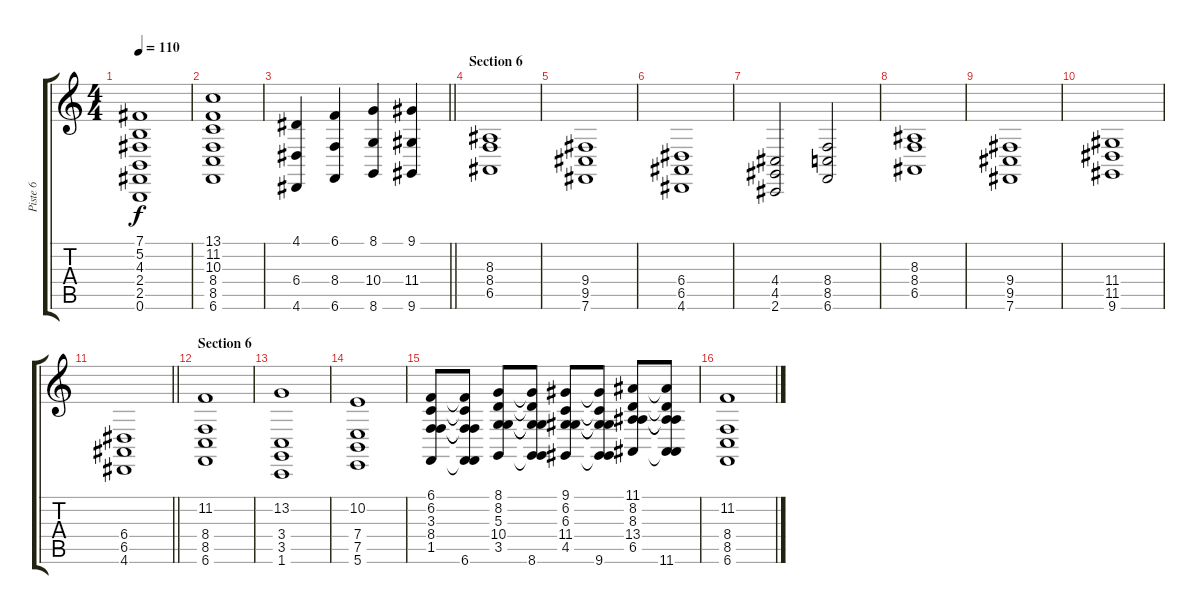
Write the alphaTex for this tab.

\track ("Piste 6" "Piste 6") {instrument stringensemble2}
\staff {score tabs}
\tuning (B3 Gb3 D3 A2 E2 B1) {hide}
\ts (4 4)
\tempo 110
\clef g2
\ks c
(7.1 5.2 4.3 2.4 2.5 0.6).1{dy f} |
(13.1 11.2 10.3 8.4 8.5 6.6).1 |
\barLineRight lightlight
(4.1 6.4 4.6).4 (6.1 8.4 6.6).4 (8.1 10.4 8.6).4 (9.1 11.4 9.6).4 |
\section ("" "Section 6")
(8.3 8.4 6.5).1 |
(9.4 9.5 7.6).1 |
(6.4 6.5 4.6).1 |
(4.4 4.5 2.6).2 (8.4 8.5 6.6).2 |
(8.3 8.4 6.5).1 |
(9.4 9.5 7.6).1 |
(11.4 11.5 9.6).1 |
\barLineRight lightlight
(6.4 6.5 4.6).1 |
\section ("" "Section 6")
(11.2 8.4 8.5 6.6).1 |
(13.2 3.4 3.5 1.6).1 |
(10.2 7.4 7.5 5.6).1 |
(6.1 6.2 3.3 8.4 1.5).8 (6.1{t} 6.2{t} 3.3{t} 8.4{t} 1.5{t} 6.6).8 (8.1 8.2 5.3 10.4 3.5).8 (8.1{t} 8.2{t} 5.3{t} 10.4{t} 3.5{t} 8.6).8 (9.1 6.2 6.3 11.4 4.5).8 (9.1{t} 6.2{t} 6.3{t} 11.4{t} 4.5{t} 9.6).8 (11.1 8.2 8.3 13.4 6.5).8 (11.1{t} 8.2{t} 8.3{t} 13.4{t} 6.5{t} 11.6).8 |
(11.2 8.4 8.5 6.6).1
